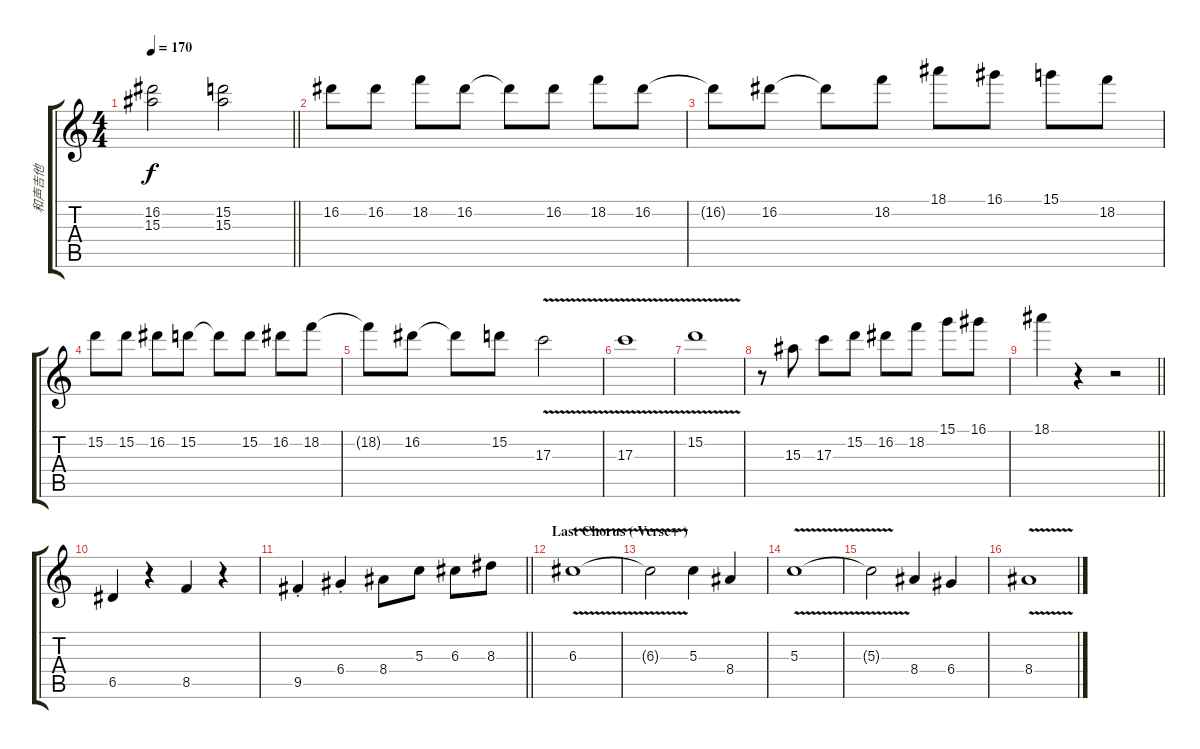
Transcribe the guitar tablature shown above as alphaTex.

\track ("和声吉他" "和声吉他") {instrument overdrivenguitar}
\staff {score tabs}
\tuning (E4 B3 G3 D3 A2 E2) {hide}
\ts (4 4)
\tempo 170
\clef g2
\barLineRight lightlight
\ks c
(16.2 15.3).2{dy f} (15.2 15.3).2 |
16.2.8 16.2.8 18.2.8 16.2.8 16.2{t}.8 16.2.8 18.2.8 16.2.8 |
16.2{t}.8 16.2.8 16.2{t}.8 18.2.8 18.1.8 16.1.8 15.1.8 18.2.8 |
15.2.8 15.2.8 16.2.8 15.2.8 15.2{t}.8 15.2.8 16.2.8 18.2.8 |
18.2{t}.8 16.2.8 16.2{t}.8 15.2.8 17.3{v}.2 |
17.3{v}.1 |
15.2{v}.1 |
r.8 15.3.8 17.3.8 15.2.8 16.2.8 18.2.8 15.1.8 16.1.8 |
\barLineRight lightlight
18.1.4 r.4 r.2 |
6.5.4 r.4 8.5.4 r.4 |
\barLineRight lightlight
9.5{st}.4 6.4{st}.4 8.4.8 5.3.8 6.3.8 8.3.8 |
\section ("" "Last Chorus ( Verse+ )")
6.3{v}.1 |
6.3{t}.2 5.3.4 8.4.4 |
5.3{v}.1 |
5.3{t}.2 8.4.4 6.4.4 |
8.4{v}.1
